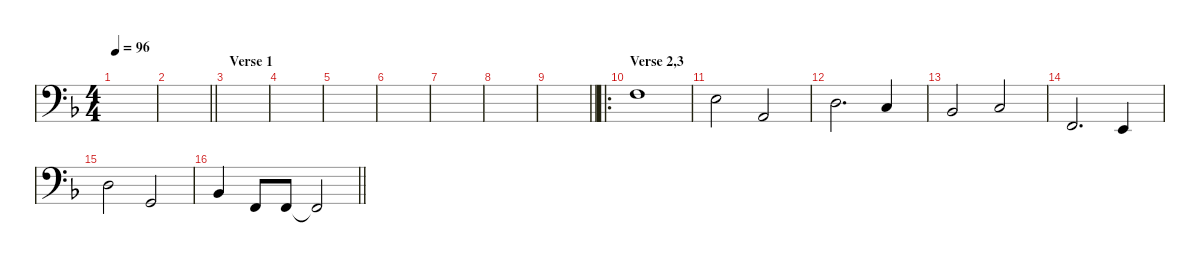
\defaultSystemsLayout 4
\hideDynamics
\bracketExtendMode nobrackets
\singleTrackTrackNamePolicy hidden
\multiTrackTrackNamePolicy hidden
\firstSystemTrackNameMode fullname
\firstSystemTrackNameOrientation horizontal
\otherSystemsTrackNameOrientation horizontal
\track ("Cello" "Cello") {defaultSystemsLayout 4 instrument violin}
\staff {score}
\tuning (D4 A3 F3 C3 G2 D2)
\ts (4 4)
\tempo 96
\clef f4
\ks f
|
\barLineRight lightlight
|
\section ("" "Verse 1")
|
|
|
|
|
|
\barLineRight lightlight
|
\ro
\section ("" "Verse 2,3")
5.4{acc forcenatural}.1{beam Down} |
4.4{acc forcenatural}.2{beam Down} 2.5{acc forcenatural}.2{beam Up} |
2.4{acc forcenatural}.2{d beam Down} 5.5{acc forcenatural}.4{beam Up} |
3.5{acc b}.2{beam Up} 5.5{acc forcenatural}.2{beam Up} |
3.6{acc forcenatural}.2{d beam Up} 2.6{acc forcenatural}.4{beam Up} |
2.4{acc forcenatural}.2{beam Down} 5.6{acc forcenatural}.2{beam Up} |
\barLineRight lightlight
3.5{acc b}.4{beam Up} 3.6{acc forcenatural}.8{beam Up} 3.6{acc forcenatural}.8{beam Up} 3.6{t acc forcenatural}.2{beam Up}
